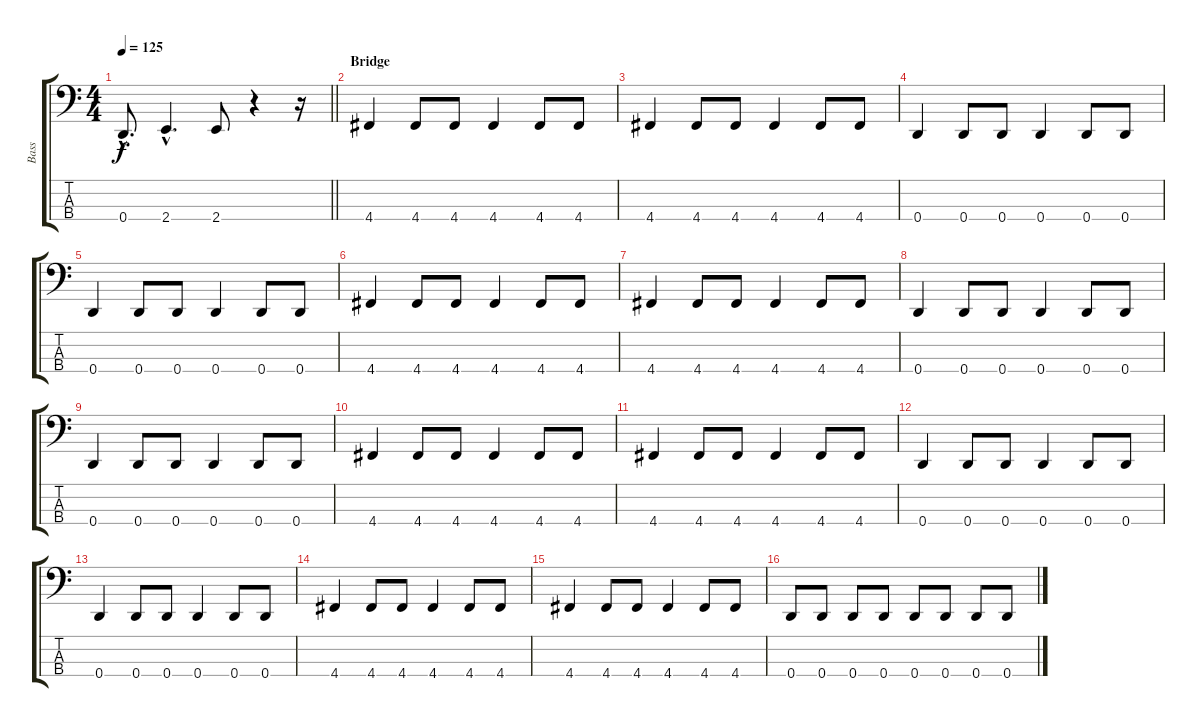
\track ("Bass" "Bass") {instrument electricbasspick}
\staff {score tabs}
\tuning (G2 D2 A1 D1) {hide}
\ts (4 4)
\tempo 125
\clef f4
\barLineRight lightlight
\ks c
0.4{hac}.8{d dy f} 2.4{hac}.4{d} 2.4.8 r.4 r.16 |
\section ("" "Bridge")
4.4.4 4.4.8 4.4.8 4.4.4 4.4.8 4.4.8 |
4.4.4 4.4.8 4.4.8 4.4.4 4.4.8 4.4.8 |
0.4.4 0.4.8 0.4.8 0.4.4 0.4.8 0.4.8 |
0.4.4 0.4.8 0.4.8 0.4.4 0.4.8 0.4.8 |
4.4.4 4.4.8 4.4.8 4.4.4 4.4.8 4.4.8 |
4.4.4 4.4.8 4.4.8 4.4.4 4.4.8 4.4.8 |
0.4.4 0.4.8 0.4.8 0.4.4 0.4.8 0.4.8 |
0.4.4 0.4.8 0.4.8 0.4.4 0.4.8 0.4.8 |
4.4.4 4.4.8 4.4.8 4.4.4 4.4.8 4.4.8 |
4.4.4 4.4.8 4.4.8 4.4.4 4.4.8 4.4.8 |
0.4.4 0.4.8 0.4.8 0.4.4 0.4.8 0.4.8 |
0.4.4 0.4.8 0.4.8 0.4.4 0.4.8 0.4.8 |
4.4.4 4.4.8 4.4.8 4.4.4 4.4.8 4.4.8 |
4.4.4 4.4.8 4.4.8 4.4.4 4.4.8 4.4.8 |
0.4.8 0.4.8 0.4.8 0.4.8 0.4.8 0.4.8 0.4.8 0.4.8
